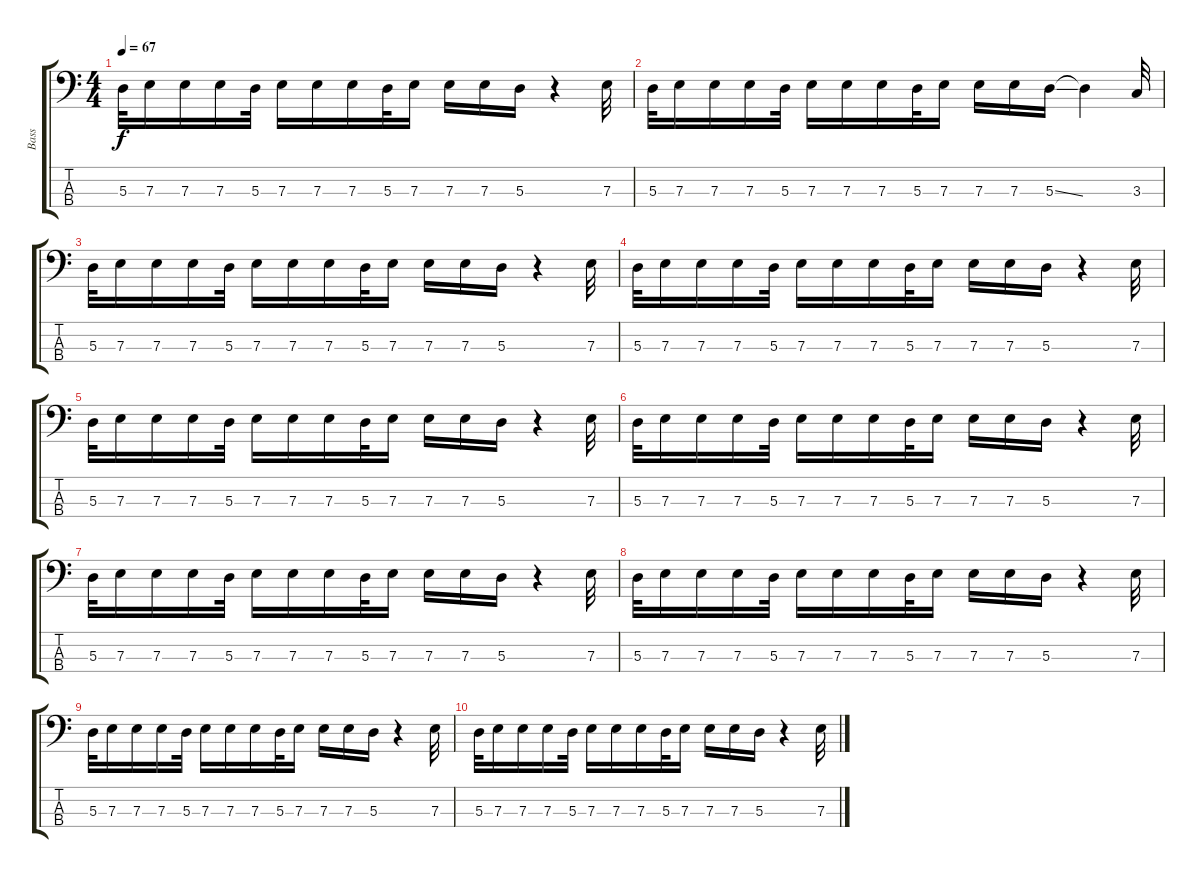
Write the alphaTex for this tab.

\track ("Bass" "Bass") {instrument electricbassfinger}
\staff {score tabs}
\tuning (G2 D2 A1 E1) {hide}
\ts (4 4)
\tempo 67
\clef f4
\ks c
5.3.32{dy f} 7.3.16 7.3.16 7.3.16 5.3.32 7.3.16 7.3.16 7.3.16 5.3.32 7.3.16 7.3.16 7.3.16 5.3.16 r.4 7.3.32 |
5.3.32 7.3.16 7.3.16 7.3.16 5.3.32 7.3.16 7.3.16 7.3.16 5.3.32 7.3.16 7.3.16 7.3.16 5.3{ss}.16 5.3{t}.4 3.3.32 |
5.3.32 7.3.16 7.3.16 7.3.16 5.3.32 7.3.16 7.3.16 7.3.16 5.3.32 7.3.16 7.3.16 7.3.16 5.3.16 r.4 7.3.32 |
5.3.32 7.3.16 7.3.16 7.3.16 5.3.32 7.3.16 7.3.16 7.3.16 5.3.32 7.3.16 7.3.16 7.3.16 5.3.16 r.4 7.3.32 |
5.3.32 7.3.16 7.3.16 7.3.16 5.3.32 7.3.16 7.3.16 7.3.16 5.3.32 7.3.16 7.3.16 7.3.16 5.3.16 r.4 7.3.32 |
5.3.32 7.3.16 7.3.16 7.3.16 5.3.32 7.3.16 7.3.16 7.3.16 5.3.32 7.3.16 7.3.16 7.3.16 5.3.16 r.4 7.3.32 |
5.3.32{volume 0} 7.3.16 7.3.16 7.3.16 5.3.32 7.3.16 7.3.16 7.3.16 5.3.32 7.3.16 7.3.16 7.3.16 5.3.16 r.4 7.3.32 |
5.3.32 7.3.16 7.3.16 7.3.16 5.3.32 7.3.16 7.3.16 7.3.16 5.3.32 7.3.16 7.3.16 7.3.16 5.3.16 r.4 7.3.32 |
5.3.32 7.3.16 7.3.16 7.3.16 5.3.32 7.3.16 7.3.16 7.3.16 5.3.32 7.3.16 7.3.16 7.3.16 5.3.16 r.4 7.3.32 |
5.3.32 7.3.16 7.3.16 7.3.16 5.3.32 7.3.16 7.3.16 7.3.16 5.3.32 7.3.16 7.3.16 7.3.16 5.3.16 r.4 7.3.32
